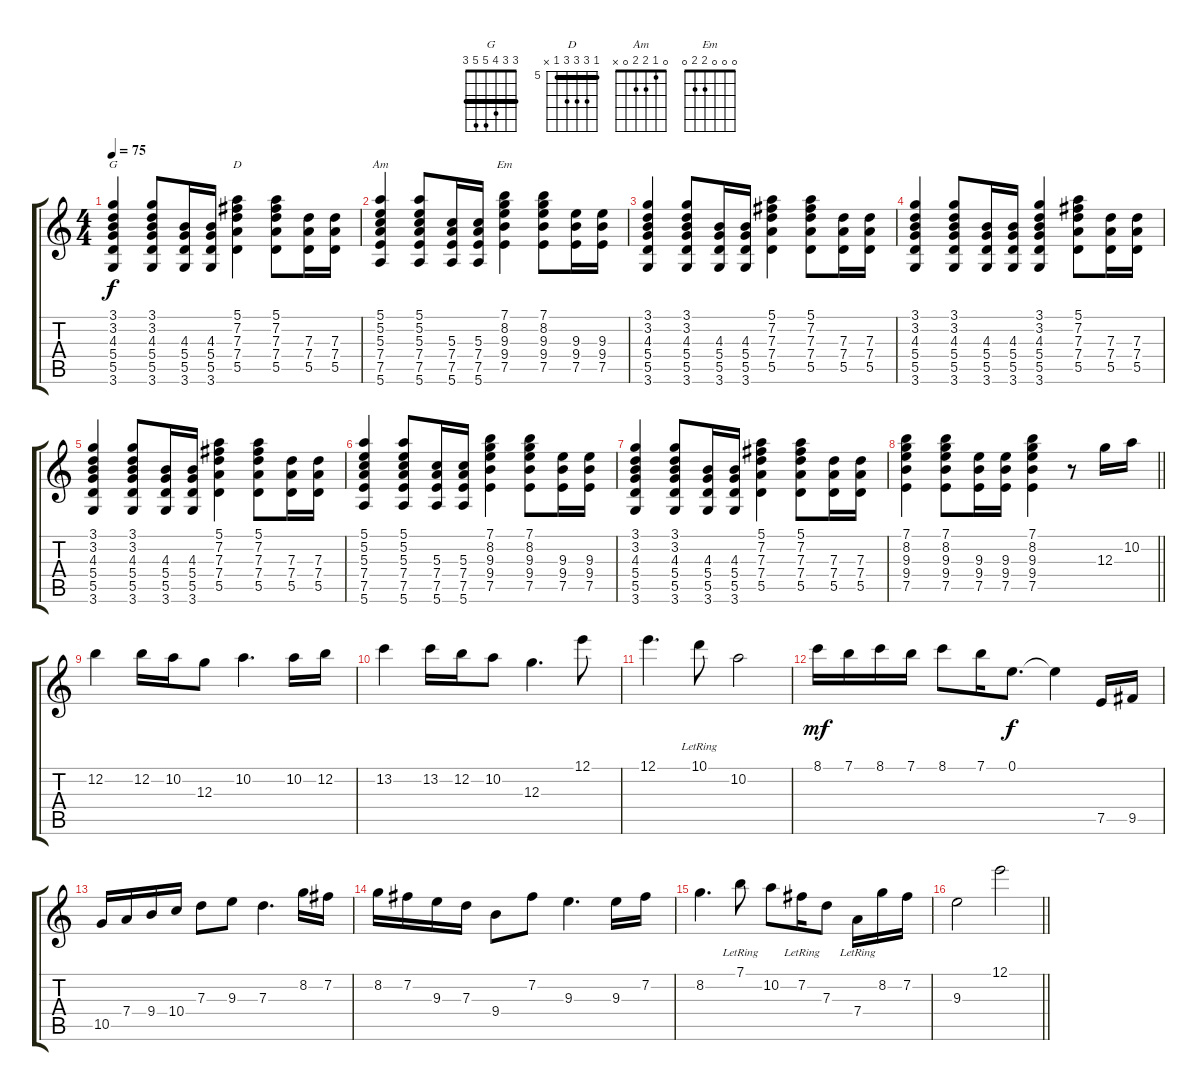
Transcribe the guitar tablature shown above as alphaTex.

\track "" {instrument acousticguitarsteel}
\staff {score tabs}
\tuning (E4 B3 G3 D3 A2 E2) {hide}
\chord ("G" 3 3 4 5 5 3) {barre 3}
\chord ("D" 5 7 7 7 5 x) {firstfret 5 barre 5}
\chord ("Am" 0 1 2 2 0 x)
\chord ("Em" 0 0 0 2 2 0)
\ts (4 4)
\section ("" "")
\tempo 75
\clef g2
\ks c
(3.1 3.2 4.3 5.4 5.5 3.6).4{ch "G" dy f} (3.1 3.2 4.3 5.4 5.5 3.6).8 (4.3 5.4 5.5 3.6).16 (4.3 5.4 5.5 3.6).16 (5.1 7.2 7.3 7.4 5.5).4{ch "D"} (5.1 7.2 7.3 7.4 5.5).8 (7.3 7.4 5.5).16 (7.3 7.4 5.5).16 |
(5.1 5.2 5.3 7.4 7.5 5.6).4{ch "Am"} (5.1 5.2 5.3 7.4 7.5 5.6).8 (5.3 7.4 7.5 5.6).16 (5.3 7.4 7.5 5.6).16 (7.1 8.2 9.3 9.4 7.5).4{ch "Em"} (7.1 8.2 9.3 9.4 7.5).8 (9.3 9.4 7.5).16 (9.3 9.4 7.5).16 |
(3.1 3.2 4.3 5.4 5.5 3.6).4 (3.1 3.2 4.3 5.4 5.5 3.6).8 (4.3 5.4 5.5 3.6).16 (4.3 5.4 5.5 3.6).16 (5.1 7.2 7.3 7.4 5.5).4 (5.1 7.2 7.3 7.4 5.5).8 (7.3 7.4 5.5).16 (7.3 7.4 5.5).16 |
(3.1 3.2 4.3 5.4 5.5 3.6).4 (3.1 3.2 4.3 5.4 5.5 3.6).8 (4.3 5.4 5.5 3.6).16 (4.3 5.4 5.5 3.6).16 (3.1 3.2 4.3 5.4 5.5 3.6).4 (5.1 7.2 7.3 7.4 5.5).8 (7.3 7.4 5.5).16 (7.3 7.4 5.5).16 |
(3.1 3.2 4.3 5.4 5.5 3.6).4 (3.1 3.2 4.3 5.4 5.5 3.6).8 (4.3 5.4 5.5 3.6).16 (4.3 5.4 5.5 3.6).16 (5.1 7.2 7.3 7.4 5.5).4 (5.1 7.2 7.3 7.4 5.5).8 (7.3 7.4 5.5).16 (7.3 7.4 5.5).16 |
(5.1 5.2 5.3 7.4 7.5 5.6).4 (5.1 5.2 5.3 7.4 7.5 5.6).8 (5.3 7.4 7.5 5.6).16 (5.3 7.4 7.5 5.6).16 (7.1 8.2 9.3 9.4 7.5).4 (7.1 8.2 9.3 9.4 7.5).8 (9.3 9.4 7.5).16 (9.3 9.4 7.5).16 |
(3.1 3.2 4.3 5.4 5.5 3.6).4 (3.1 3.2 4.3 5.4 5.5 3.6).8 (4.3 5.4 5.5 3.6).16 (4.3 5.4 5.5 3.6).16 (5.1 7.2 7.3 7.4 5.5).4 (5.1 7.2 7.3 7.4 5.5).8 (7.3 7.4 5.5).16 (7.3 7.4 5.5).16 |
\barLineRight lightlight
(7.1 8.2 9.3 9.4 7.5).4 (7.1 8.2 9.3 9.4 7.5).8 (9.3 9.4 7.5).16 (9.3 9.4 7.5).16 (7.1 8.2 9.3 9.4 7.5).4 r.8 12.3.16 10.2.16 |
\section ("" "")
12.2.4 12.2.16 10.2.16 12.3.8 10.2.4{d} 10.2.16 12.2.16 |
13.2.4 13.2.16 12.2.16 10.2.8 12.3.4{d} 12.1.8 |
12.1.4{d} 10.1{lr}.8 10.2.2 |
8.1.16{dy mf} 7.1.16 8.1.16 7.1.16 8.1.8 7.1.16 0.1.8{d dy f} 0.1{t}.4 7.5.16 9.5.16 |
10.5.16 7.4.16 9.4.16 10.4.16 7.3.8 9.3.8 7.3.4{d} 8.2.16 7.2.16 |
8.2.16 7.2.16 9.3.16 7.3.16 9.4.8 7.2.8 9.3.4{d} 9.3.16 7.2.16 |
8.2.4{d} 7.1{lr}.8 10.2.8 7.2{lr}.16 7.3.8 7.4{lr}.16 8.2.16 7.2.16 |
\barLineRight lightlight
9.3.2 12.1.2
